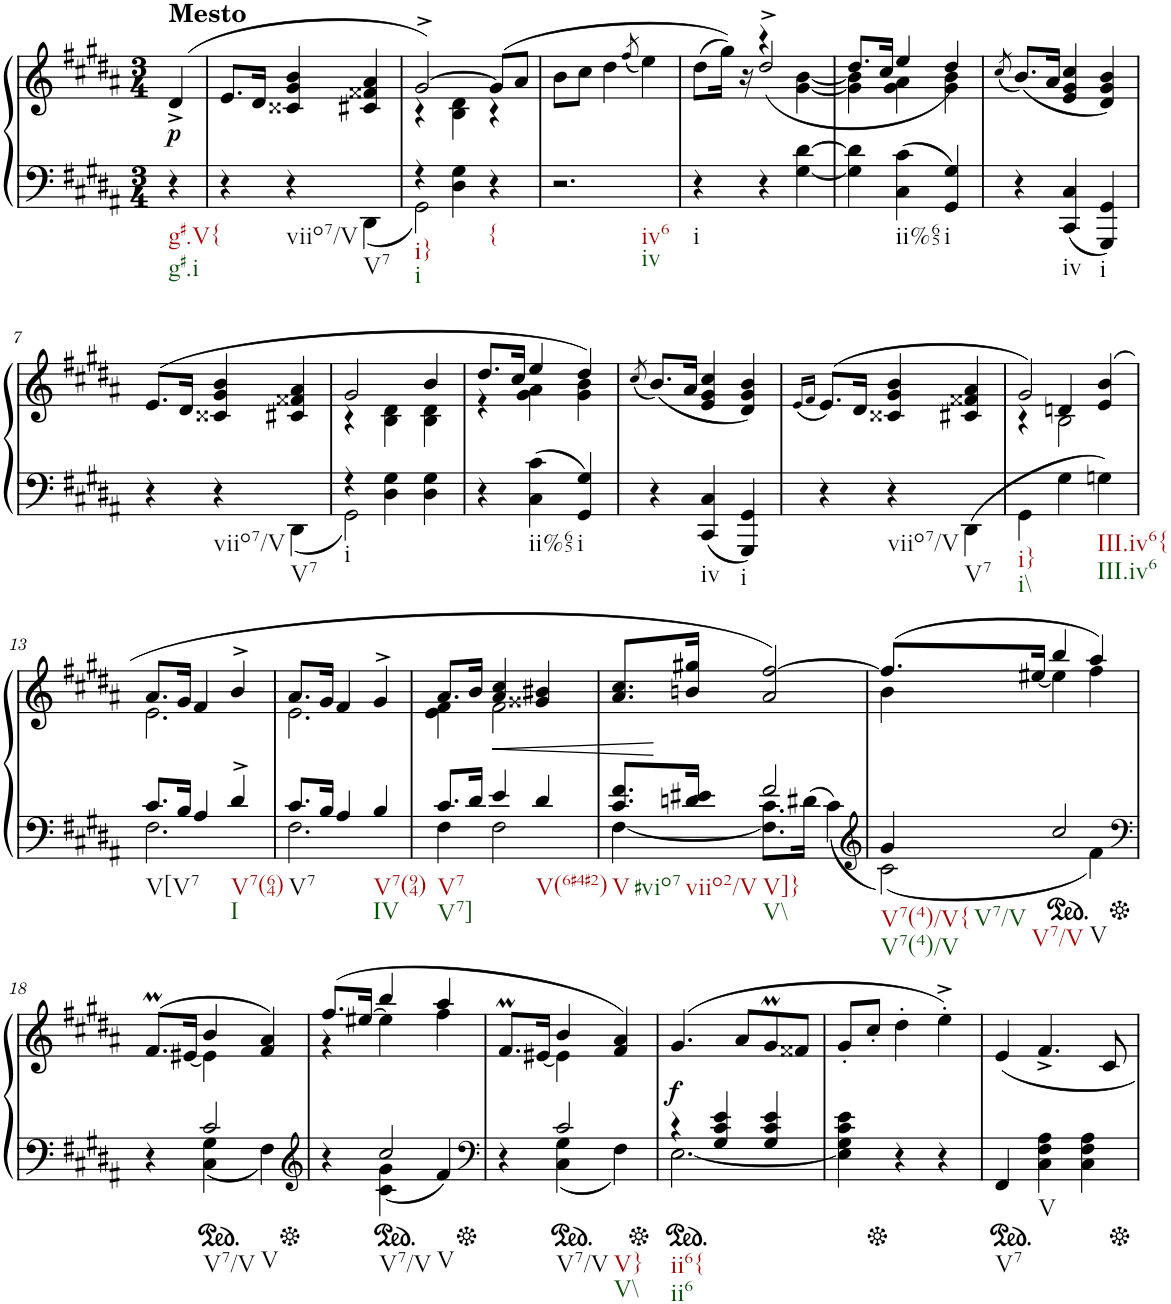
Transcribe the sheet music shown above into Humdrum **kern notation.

**kern	**kern	**dynam
*part2	*part1	*part1
*staff2	*staff1	*staff1
*I"Piano	*I"Piano	*
*I'Pno	*I'Pno	*
*clefF4	*clefG2	*
*k[f#c#g#d#a#]	*k[f#c#g#d#a#]	*
*g#:	*g#:	*
*M3/4	*M3/4	*
=	=	=
!	!LO:TX:a:B:t=Mesto	!
!LO:TX:b:t=g#.V{	!	!
!LO:TX:b:t=g#.i	!	!
!	!	!LO:DY:b
4r	(4d#^/	p
=1	=1	=1
4r	8.e/L	.
.	16d#/Jk	.
!LO:TX:b:t=viio7/V	!	!
4r	4c##X/ 4g#/ 4b/	.
!LO:TX:b:t=V7	!	!
(<4DD#\	4c#X/ 4f##X/ 4a#/	.
=2	=2	=2
*^	*^	*
!LO:TX:b:t=i}	!	!	!	!
!LO:TX:b:t=i	!	!	!	!
4r	2GG#\)	[2g#^/)	4r	.
4D#\ 4G#\	.	.	4B\ 4d#\	.
!LO:TX:b:t={	!	!	!	!
4r	4ryy	(8g#/L]	4r	.
.	.	8a#/J	.	.
*v	*v	*	*	*
*	*v	*v	*
=3	=3	=3
!LO:TX:b:t=iv6	!	!
!LO:TX:b:t=iv	!	!
2.r	8b\L	.
.	8cc#\J	.
.	4dd#\	.
.	(8qff#/	.
.	4ee\)	.
=4	=4	=4
*	*^	*
!LO:TX:b:t=i	!	!	!
4r	(>8dd#\L	4ryy	.
.	16gg#\Jk))	.	.
.	16r	.	.
4r	4r	(2dd#^/	.
[4G#\ [4d#\	[4g#\ [4b\	.	.
=5	=5	=5	=5
4G#\] 4d#\]	8.dd#/L	4g#\] 4b\]	.
.	16cc#/Jk	.	.
!LO:TX:b:t=ii%65	!	!	!
(4C#\ 4c#\	4ee/	4g#\ 4a#\	.
!LO:TX:b:t=i	!	!	!
4GG#/ 4G#/)	4dd#/)	4g#\ 4b\	.
*	*v	*v	*
=6	=6	=6
.	(8qcc#/	.
4r	(8.b/L)	.
.	16a#/Jk	.
!LO:TX:b:t=iv	!	!
(4CC#/ 4C#/	4e/ 4g#/ 4cc#/	.
!LO:TX:b:t=i	!	!
4GGG#/ 4GG#/)	4d#/ 4g#/ 4b/)	.
!!LO:LB:g=z
=7	=7	=7
4r	(8.e/L	.
.	16d#/Jk	.
!LO:TX:b:t=viio7/V	!	!
4r	4c##X/ 4g#/ 4b/	.
!LO:TX:b:t=V7	!	!
(<4DD#\	4c#X/ 4f##X/ 4a#/	.
=8	=8	=8
*^	*^	*
!LO:TX:b:t=i	!	!	!	!
4r	2GG#\)	2g#/	4r	.
4D#\ 4G#\	.	.	4B\ 4d#\	.
4D#\ 4G#\	4ryy	4b/	4B\ 4d#\	.
*v	*v	*	*	*
=9	=9	=9	=9
4r	8.dd#/L	4r	.
.	16cc#/Jk	.	.
!LO:TX:b:t=ii%65	!	!	!
(4C#\ 4c#\	4ee/	4g#\ 4a#\	.
!LO:TX:b:t=i	!	!	!
4GG#/ 4G#/)	4dd#/)	4g#\ 4b\	.
*	*v	*v	*
=10	=10	=10
.	(8qcc#/	.
4r	(8.b/L)	.
.	16a#/Jk	.
!LO:TX:b:t=iv	!	!
(4CC#/ 4C#/	4e/ 4g#/ 4cc#/	.
!LO:TX:b:t=i	!	!
4GGG#/ 4GG#/)	4d#/ 4g#/ 4b/)	.
=11	=11	=11
.	(16qe/LL	.
.	16qf#/JJ	.
4r	(>8.e/L)	.
.	16d#/Jk	.
!LO:TX:b:t=viio7/V	!	!
4r	4c##X/ 4g#/ 4b/	.
!LO:TX:b:t=V7	!	!
(4DD#\	4c#X/ 4f##X/ 4a#/	.
=12	=12	=12
*	*^	*
*	*	*^	*
!LO:TX:b:t=i}	!	!	!	!
!LO:TX:b:t=i\\	!	!	!	!
4GG#\	2g#/)	4r	4ryy	.
4G#\	.	2B\	4dn/	.
!LO:TX:b:t=III.iv6{	!	!	!	!
!LO:TX:b:t=III.iv6	!	!	!	!
4Gn\)	(4e/ 4b/	.	4ryy	.
!!LO:LB:g=z
=13	=13	=13	=13	=13
*^	*	*	*	*
!LO:TX:b:t=V[V7	!	!	!	!	!
*	*	*	*v	*v	*
8.c#/L	2.F#\	8.a#/L	2.e\	.
16B/Jk	.	16g#/Jk	.	.
4A#/	.	4f#/	.	.
!LO:TX:b:t=V7(64)	!	!	!	!
!LO:TX:b:t=I	!	!	!	!
4d#^/	.	4b^/	.	.
=14	=14	=14	=14	=14
!LO:TX:b:t=V7	!	!	!	!
8.c#/L	2.F#\	8.a#/L	2.e\	.
16B/Jk	.	16g#/Jk	.	.
4A#/	.	4f#/	.	.
!LO:TX:b:t=V7(94)	!	!	!	!
!LO:TX:b:t=IV	!	!	!	!
4B/	.	4g#^/	.	.
=15	=15	=15	=15	=15
!LO:TX:b:t=V7	!	!	!	!
!LO:TX:b:t=V7]	!	!	!	!
8.c#/L	4F#\	8.a#/L	4e\ 4f#\	.
16d#/Jk	.	16b/Jk	.	.
!	!	!	!	!LO:HP:b
4e/	2F#\	4a#/ 4cc#/	2f#\	<
!LO:TX:b:t=V(6#4#2)	!	!	!	!
4d#/	.	4g##X/ 4b#X/	.	.
*	*	*v	*v	*
=16	=16	=16	=16
!LO:TX:b:t=V	!	!	!
!LO:TX:b:t=#vio7	!	!	!
8.c#/ 8.f#/L	[4F#\	8.a#/ 8.cc#/L	.
!LO:TX:b:t=viio2/V	!	!	!
16dn/ 16e#X/Jk	.	16bn/ 16gg#X/Jk	.
!LO:TX:b:t=V]}	!	!	!
!LO:TX:b:t=V\\	!	!	!
2f#/	8.F#\] 8.c#\L	2a#/ [>2ff#/)	.
.	(>16d#X\Jk	.	.
.	(4c#\)	.	.
*v	*v	*	*
.	.	[
=17	=17	=17
*clefG2	*	*
*^	*^	*
!LO:TX:b:t=V7(4)/V{	!	!	!	!
!LO:TX:b:t=V7(4)/V	!	!	!	!
!LO:TX:b:t=V7/V	!	!	!	!
!LO:TX:b:t=V7/V	!	!	!	!
4g#/	(2c#\)	(8.ff#/L]	4b\	.
.	.	[<16ee#X/Jk	.	.
*ped	*	*	*	*
!LO:TX:b:t=V	!	!	!	!
2cc#/	.	4bb/	4ee#\]	.
.	4f#\)	4aa#/)	4ff#\	.
!!LO:LB:g=z	!!
=18	=18	=18	=18	=18
*clefF4	*	*	*	*
*Xped	*	*	*	*
4r	4ryy	(8.f#M/L	4ryy	.
.	.	[<16e#X/Jk	.	.
*ped	*	*	*	*
!LO:TX:b:t=V7/V	!	!	!	!
!LO:TX:b:t=V	!	!	!	!
2c#/	(4C#\ 4G#\	4b/	4e#\]	.
.	4F#\)	4f#/ 4a#/)	4ryy	.
=19	=19	=19	=19	=19
*clefG2	*	*	*	*
*Xped	*	*	*	*
4r	4ryy	(8.ff#/L	4r	.
.	.	[16ee#X/Jk	.	.
*ped	*	*	*	*
!LO:TX:b:t=V7/V	!	!	!	!
!LO:TX:b:t=V	!	!	!	!
2cc#/	(<4c#\ 4g#\	4bb/	4ee#\]	.
.	4f#/)	4aa#/	4ff#\	.
=20	=20	=20	=20	=20
*clefF4	*	*	*	*
*Xped	*	*	*	*
4r	4ryy	8.f#M/L	4ryy	.
.	.	[<16e#X/Jk	.	.
*ped	*	*	*	*
!LO:TX:b:t=V7/V	!	!	!	!
!LO:TX:b:t=V}	!	!	!	!
!LO:TX:b:t=V\\	!	!	!	!
2c#/	(4C#\ 4G#\	4b/	4e#\]	.
.	4F#\)	4f#/ 4a#/)	4ryy	.
*	*	*v	*v	*
=21	=21	=21	=21
*Xped	*	*	*
*ped	*	*	*
*	*	*^	*
!LO:TX:b:t=ii6{	!	!	!	!
!LO:TX:b:t=ii6	!	!	!	!
!	!	!	!	!LO:DY:b
*	*	*v	*v	*
4r	[2.E\	(4.g#/	f
4G#/ 4c#/ 4e/	.	.	.
.	.	8a#/L	.
4G#/ 4c#/ 4e/	.	8g#M/	.
.	.	8f##X/J	.
*v	*v	*	*
=22	=22	=22
4E\] 4G#\ 4c#\ 4e\	8g#'/L	.
.	8cc#'/J	.
*Xped	*	*
4r	4dd#'\	.
4r	4ee'^\)	.
=23	=23	=23
*ped	*	*
!LO:TX:b:t=V7	!	!
4FF#/	4e/	.
!LO:TX:b:t=V	!	!
4C#\ 4F#\ 4A#\	4.f#^/	.
4C#\ 4F#\ 4A#\	.	.
.	8c#/	.
*Xped	*	*
=	=	=
*-	*-	*-
